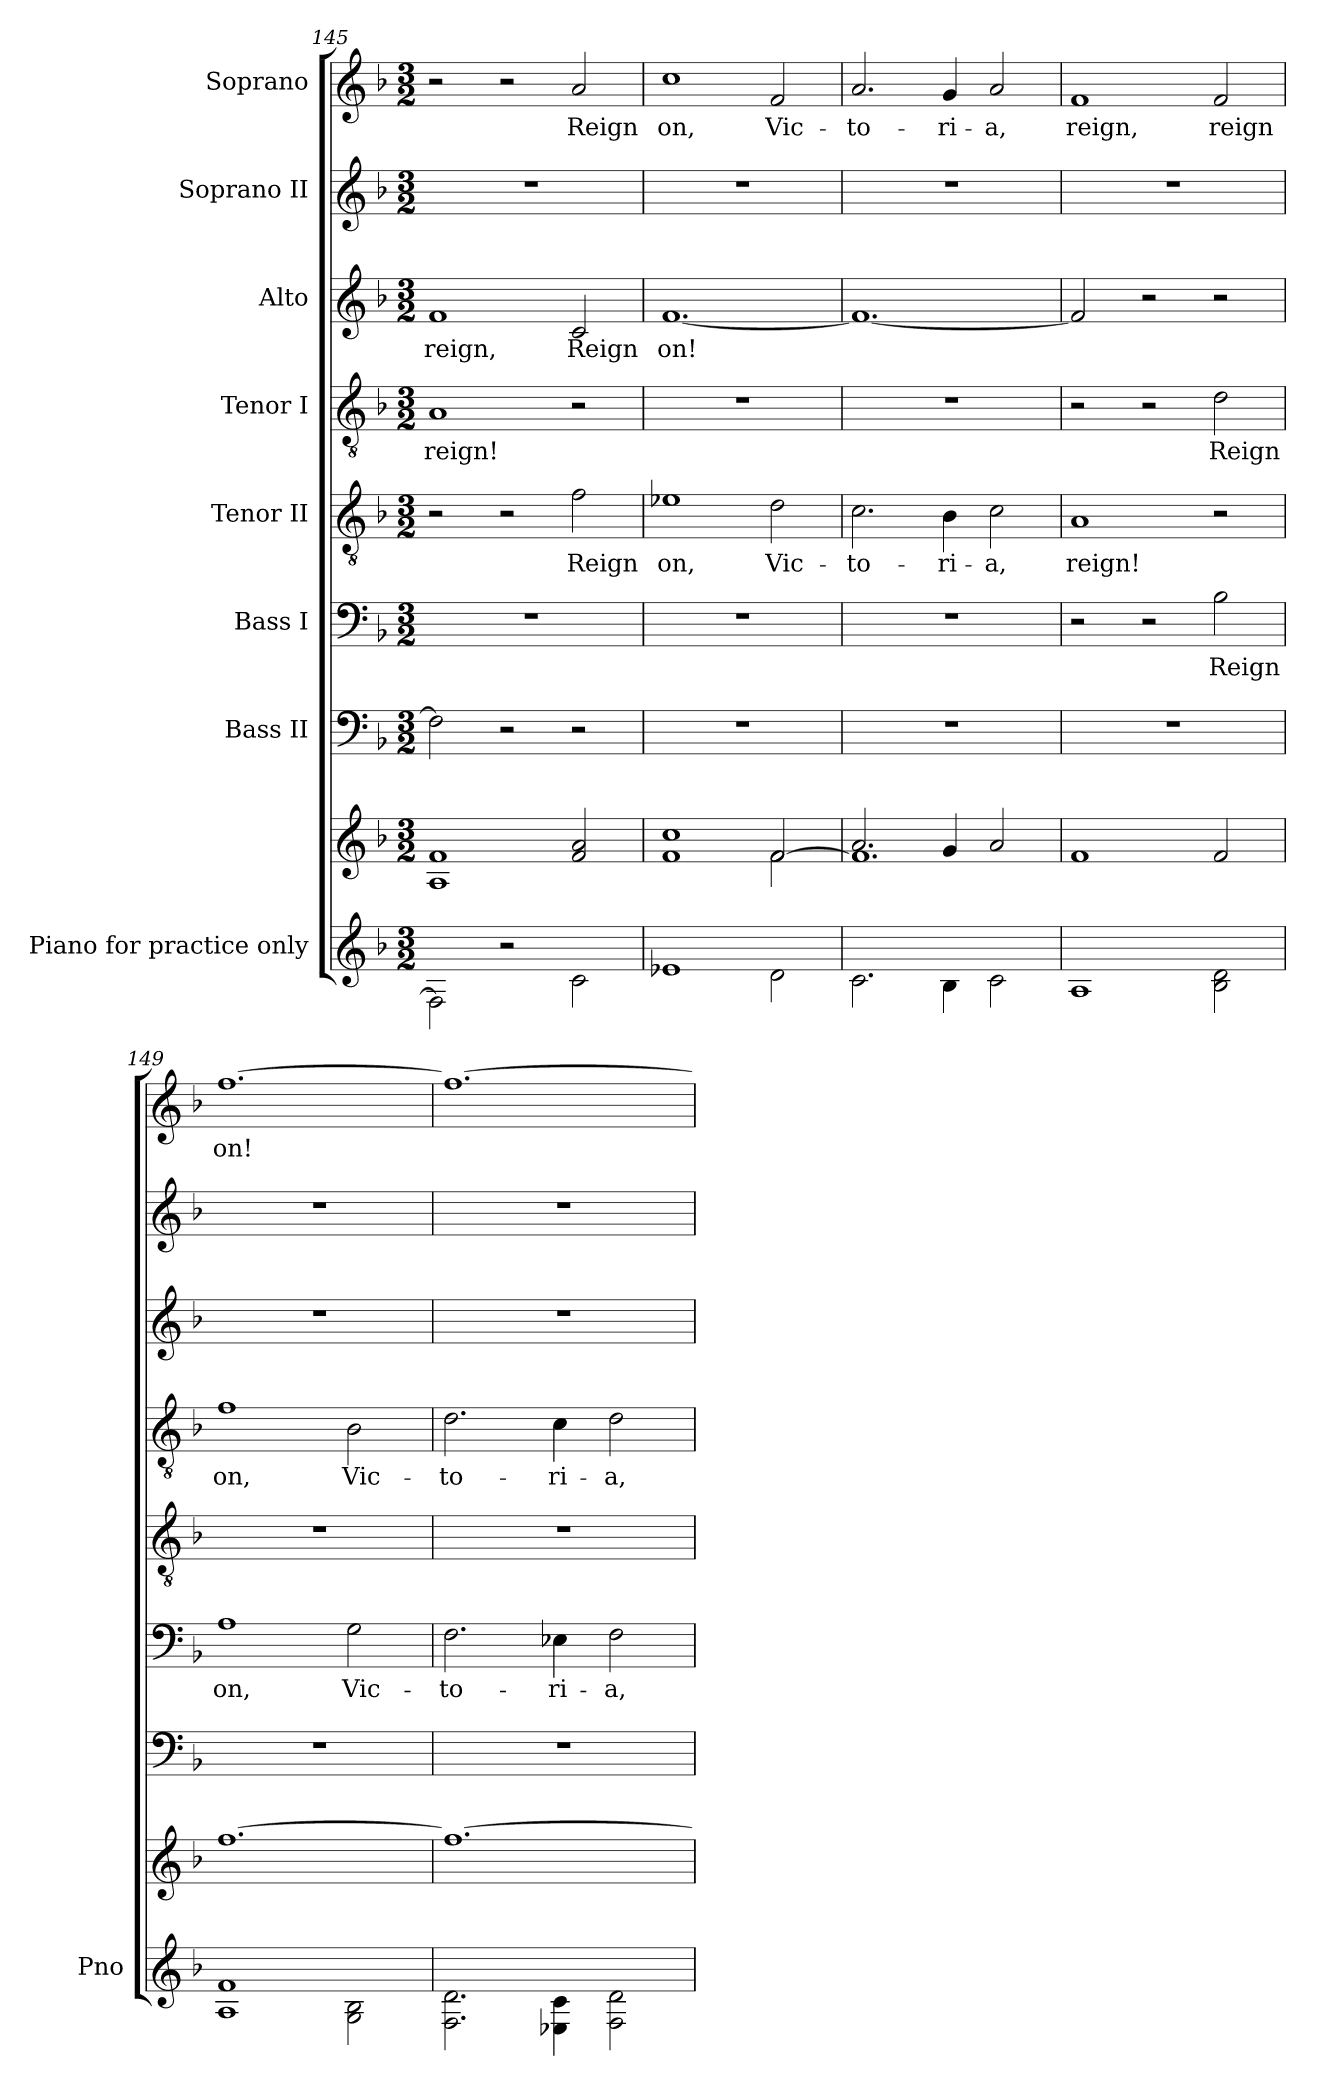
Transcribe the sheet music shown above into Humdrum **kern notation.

**kern	**kern	**kern	**kern	**text	**kern	**text	**kern	**text	**kern	**text	**kern	**kern	**text
*part8	*part8	*part7	*part6	*part6	*part5	*part5	*part4	*part4	*part3	*part3	*part2	*part1	*part1
*staff9	*staff8	*staff7	*staff6	*staff6	*staff5	*staff5	*staff4	*staff4	*staff3	*staff3	*staff2	*staff1	*staff1
*I"Piano for practice only	*	*I"Bass II	*I"Bass I	*	*I"Tenor II	*	*I"Tenor I	*	*I"Alto	*	*I"Soprano II	*I"Soprano	*
*I'Pno	*	*	*	*	*	*	*	*	*	*	*	*	*
!!LO:PB:g=z
*clefG2	*clefG2	*clefF4	*clefF4	*	*clefGv2	*	*clefGv2	*	*clefG2	*	*clefG2	*clefG2	*
*k[b-]	*k[b-]	*k[b-]	*k[b-]	*	*k[b-]	*	*k[b-]	*	*k[b-]	*	*k[b-]	*k[b-]	*
*M3/2	*M3/2	*M3/2	*M3/2	*	*M3/2	*	*M3/2	*	*M3/2	*	*M3/2	*M3/2	*
=145	=145	=145	=145	=145	=145	=145	=145	=145	=145	=145	=145	=145	=145
!	!	!	!	!	!	!	!	!LO:LY:b	!	!LO:LY:b	!	!	!
2F\]	1A 1f	2F\]	1.r	.	2r	.	1A	reign!	1f	reign,	1.r	2r	.
2r	.	2r	.	.	2r	.	.	.	.	.	.	2r	.
!	!	!	!	!	!	!LO:LY:b	!	!	!	!LO:LY:b	!	!	!LO:LY:b
2c\	2f/ 2a/	2r	.	.	2f\	Reign	2r	.	2c/	Reign	.	2a/	Reign
=146	=146	=146	=146	=146	=146	=146	=146	=146	=146	=146	=146	=146	=146
*	*^	*	*	*	*	*	*	*	*	*	*	*	*
!	!	!	!	!	!	!	!LO:LY:b	!	!	!	!LO:LY:b	!	!	!LO:LY:b
1e-X	1cc	1f	1.r	1.r	.	1e-X	on,	1.r	.	[1.f	on!	1.r	1cc	on,
!	!	!	!	!	!	!	!LO:LY:b	!	!	!	!	!	!	!LO:LY:b
2d\	[2f/	2f\	.	.	.	2d\	Vic-	.	.	.	.	.	2f/	Vic-
=147	=147	=147	=147	=147	=147	=147	=147	=147	=147	=147	=147	=147	=147	=147
!	!	!	!	!	!	!	!LO:LY:b	!	!	!	!	!	!	!LO:LY:b
2.c\	2.a/	1.f]	1.r	1.r	.	2.c\	-to-	1.r	.	1.f_	.	1.r	2.a/	-to-
!	!	!	!	!	!	!	!LO:LY:b	!	!	!	!	!	!	!LO:LY:b
4B-\	4g/	.	.	.	.	4B-\	-ri-	.	.	.	.	.	4g/	-ri-
!	!	!	!	!	!	!	!LO:LY:b	!	!	!	!	!	!	!LO:LY:b
2c\	2a/	.	.	.	.	2c\	-a,	.	.	.	.	.	2a/	-a,
*	*v	*v	*	*	*	*	*	*	*	*	*	*	*	*
=148	=148	=148	=148	=148	=148	=148	=148	=148	=148	=148	=148	=148	=148
!	!	!	!	!	!	!LO:LY:b	!	!	!	!	!	!	!LO:LY:b
1A	1f	1.r	2r	.	1A	reign!	2r	.	2f/]	.	1.r	1f	reign,
.	.	.	2r	.	.	.	2r	.	2r	.	.	.	.
!	!	!	!	!LO:LY:b	!	!	!	!LO:LY:b	!	!	!	!	!LO:LY:b
2B-\ 2d\	2f/	.	2B-\	Reign	2r	.	2d\	Reign	2r	.	.	2f/	reign
=149	=149	=149	=149	=149	=149	=149	=149	=149	=149	=149	=149	=149	=149
!	!	!	!	!LO:LY:b	!	!	!	!LO:LY:b	!	!	!	!	!LO:LY:b
1A 1f	[1.ff	1.r	1A	on,	1.r	.	1f	on,	1.r	.	1.r	[1.ff	on!
!	!	!	!	!LO:LY:b	!	!	!	!LO:LY:b	!	!	!	!	!
2G\ 2B-\	.	.	2G\	Vic-	.	.	2B-\	Vic-	.	.	.	.	.
=150	=150	=150	=150	=150	=150	=150	=150	=150	=150	=150	=150	=150	=150
!	!	!	!	!LO:LY:b	!	!	!	!LO:LY:b	!	!	!	!	!
2.F\ 2.d\	1.ff_	1.r	2.F\	-to-	1.r	.	2.d\	-to-	1.r	.	1.r	1.ff_	.
!	!	!	!	!LO:LY:b	!	!	!	!LO:LY:b	!	!	!	!	!
4E-X\ 4c\	.	.	4E-X\	-ri-	.	.	4c\	-ri-	.	.	.	.	.
!	!	!	!	!LO:LY:b	!	!	!	!LO:LY:b	!	!	!	!	!
2F\ 2d\	.	.	2F\	-a,	.	.	2d\	-a,	.	.	.	.	.
=	=	=	=	=	=	=	=	=	=	=	=	=	=
*-	*-	*-	*-	*-	*-	*-	*-	*-	*-	*-	*-	*-	*-
